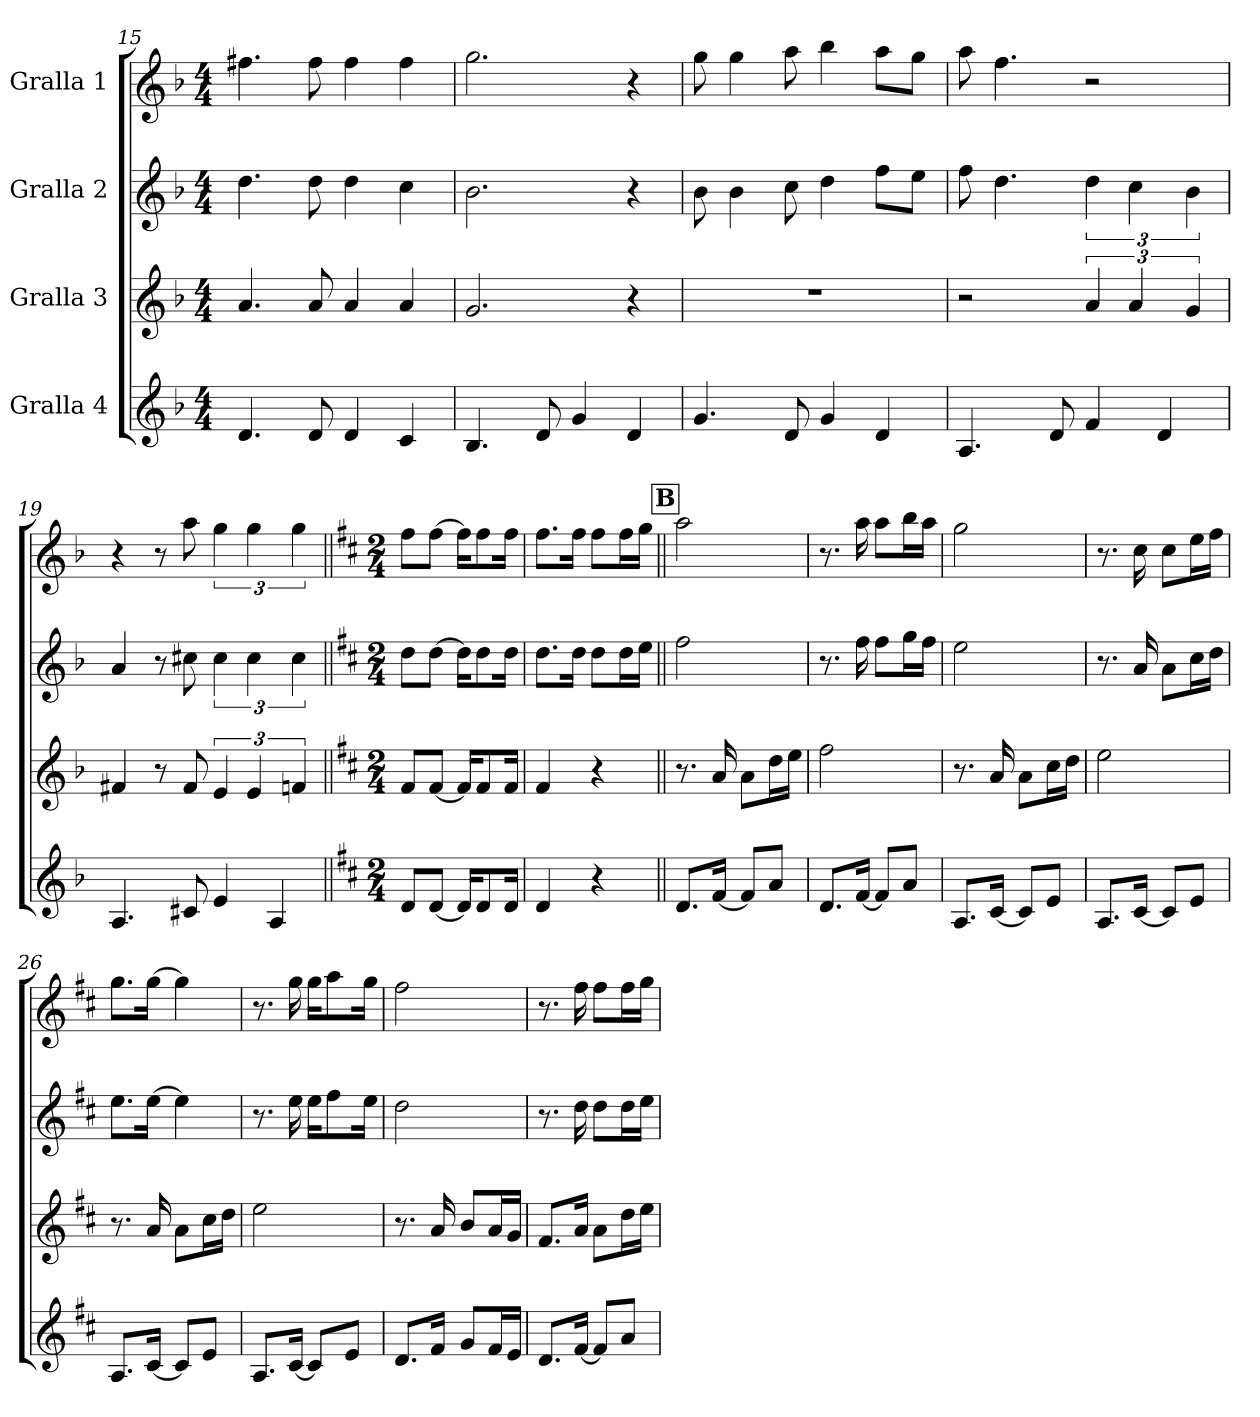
**kern	**kern	**kern	**kern
*part4	*part3	*part2	*part1
*staff4	*staff3	*staff2	*staff1
*I"Gralla 4	*I"Gralla 3	*I"Gralla 2	*I"Gralla 1
!!LO:LB:g=z
*clefG2	*clefG2	*clefG2	*clefG2
*k[b-]	*k[b-]	*k[b-]	*k[b-]
*F:	*F:	*F:	*F:
*M4/4	*M4/4	*M4/4	*M4/4
=15	=15	=15	=15
4.d/	4.a/	4.dd\	4.ff#X\
8d/	8a/	8dd\	8ff#\
4d/	4a/	4dd\	4ff#\
4c/	4a/	4cc\	4ff#\
=16	=16	=16	=16
4.B-/	2.g/	2.b-\	2.gg\
8d/	.	.	.
4g/	.	.	.
4d/	4r	4r	4r
=17	=17	=17	=17
4.g/	1r	8b-\	8gg\
.	.	4b-\	4gg\
8d/	.	8cc\	8aa\
4g/	.	4dd\	4bb-\
4d/	.	8ff\L	8aa\L
.	.	8ee\J	8gg\J
=18	=18	=18	=18
4.A/	2r	8ff\	8aa\
.	.	4.dd\	4.ff\
8d/	.	.	.
4f/	6a/	6dd\	2r
.	6a/	6cc\	.
4d/	.	.	.
.	6g/	6b-\	.
=19	=19	=19	=19
4.A/	4f#X/	4a/	4r
.	8r	8r	8r
8c#X/	8f#/	8cc#X\	8aa\
4e/	6e/	6cc#\	6gg\
.	6e/	6cc#\	6gg\
4A/	.	.	.
.	6fn/	6cc#\	6gg\
=20||	=20||	=20||	=20||
*k[f#c#]	*k[f#c#]	*k[f#c#]	*k[f#c#]
*D:	*D:	*D:	*D:
*M2/4	*M2/4	*M2/4	*M2/4
8d/L	8f#/L	8dd\L	8ff#\L
[8d/J	[8f#/J	[8dd\J	[8ff#\J
16d/KL]	16f#/KL]	16dd\KL]	16ff#\KL]
8d/	8f#/	8dd\	8ff#\
16d/Jk	16f#/Jk	16dd\Jk	16ff#\Jk
=21	=21	=21	=21
4d/	4f#/	8.dd\L	8.ff#\L
.	.	16dd\Jk	16ff#\Jk
4r	4r	8dd\L	8ff#\L
.	.	16dd\L	16ff#\L
.	.	16ee\JJ	16gg\JJ
!!LO:PB:g=z
!!LO:REH:place=s1:a:B:fs=9.6:t=B
=22||	=22||	=22||	=22||
8.d/L	8.r	2ff#\	2aa\
[16f#/Jk	16a/	.	.
8f#/L]	8a\L	.	.
8a/J	16dd\L	.	.
.	16ee\JJ	.	.
=23	=23	=23	=23
8.d/L	2ff#\	8.r	8.r
[16f#/Jk	.	16ff#\	16aa\
8f#/L]	.	8ff#\L	8aa\L
8a/J	.	16gg\L	16bb\L
.	.	16ff#\JJ	16aa\JJ
=24	=24	=24	=24
8.A/L	8.r	2ee\	2gg\
[16c#/Jk	16a/	.	.
8c#/L]	8a\L	.	.
8e/J	16cc#\L	.	.
.	16dd\JJ	.	.
=25	=25	=25	=25
8.A/L	2ee\	8.r	8.r
[16c#/Jk	.	16a/	16cc#\
8c#/L]	.	8a\L	8cc#\L
8e/J	.	16cc#\L	16ee\L
.	.	16dd\JJ	16ff#\JJ
=26	=26	=26	=26
8.A/L	8.r	8.ee\L	8.gg\L
[16c#/Jk	16a/	[16ee\Jk	[16gg\Jk
8c#/L]	8a\L	4ee\]	4gg\]
8e/J	16cc#\L	.	.
.	16dd\JJ	.	.
=27	=27	=27	=27
8.A/L	2ee\	8.r	8.r
[16c#/Jk	.	16ee\	16gg\
8c#/L]	.	16ee\KL	16gg\KL
.	.	8ff#\	8aa\
8e/J	.	.	.
.	.	16ee\Jk	16gg\Jk
=28	=28	=28	=28
8.d/L	8.r	2dd\	2ff#\
16f#/Jk	16a/	.	.
8g/L	8b/L	.	.
16f#/L	16a/L	.	.
16e/JJ	16g/JJ	.	.
=29	=29	=29	=29
8.d/L	8.f#/L	8.r	8.r
[16f#/Jk	16a/Jk	16dd\	16ff#\
8f#/L]	8a\L	8dd\L	8ff#\L
8a/J	16dd\L	16dd\L	16ff#\L
.	16ee\JJ	16ee\JJ	16gg\JJ
=	=	=	=
*-	*-	*-	*-
